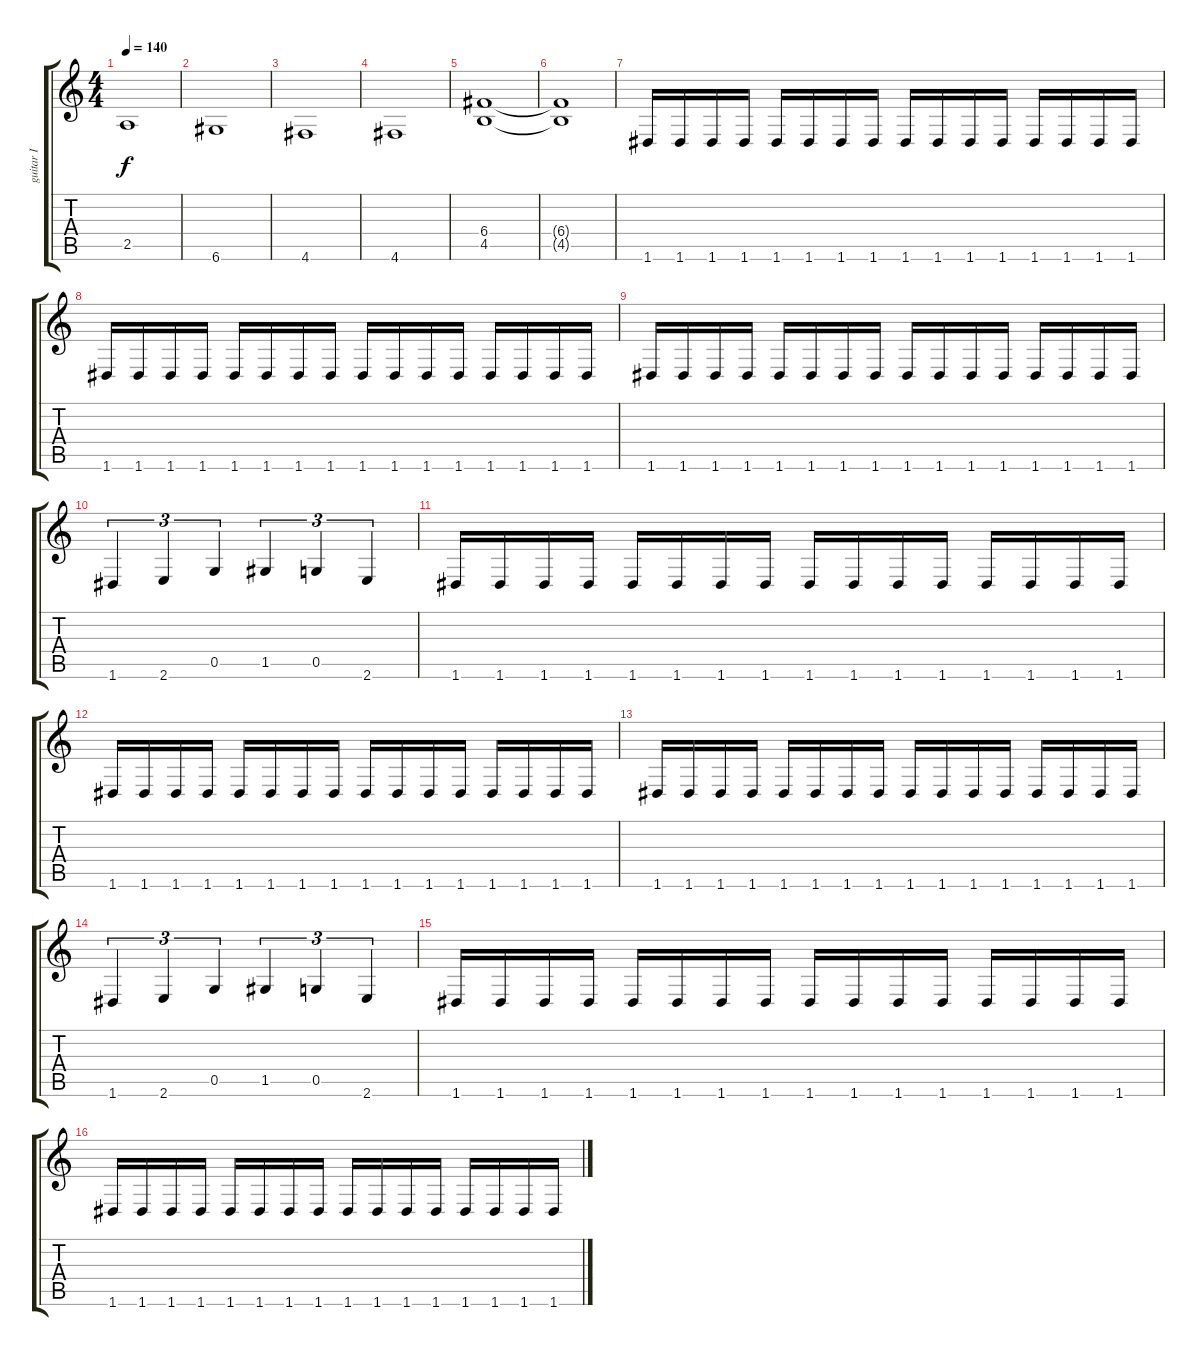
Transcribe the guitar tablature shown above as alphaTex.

\track ("guitar I" "guitar I") {instrument overdrivenguitar}
\staff {score tabs}
\tuning (D4 A3 F3 C3 G2 D2) {hide}
\ts (4 4)
\tempo 140
\clef g2
\ks c
2.5.1{dy f} |
6.6.1 |
4.6.1 |
4.6.1 |
(6.4 4.5).1 |
(6.4{t} 4.5{t}).1 |
1.6.16 1.6.16 1.6.16 1.6.16 1.6.16 1.6.16 1.6.16 1.6.16 1.6.16 1.6.16 1.6.16 1.6.16 1.6.16 1.6.16 1.6.16 1.6.16 |
1.6.16 1.6.16 1.6.16 1.6.16 1.6.16 1.6.16 1.6.16 1.6.16 1.6.16 1.6.16 1.6.16 1.6.16 1.6.16 1.6.16 1.6.16 1.6.16 |
1.6.16 1.6.16 1.6.16 1.6.16 1.6.16 1.6.16 1.6.16 1.6.16 1.6.16 1.6.16 1.6.16 1.6.16 1.6.16 1.6.16 1.6.16 1.6.16 |
1.6.4{tu (3 2)} 2.6.4{tu (3 2)} 0.5.4{tu (3 2)} 1.5.4{tu (3 2)} 0.5.4{tu (3 2)} 2.6.4{tu (3 2)} |
1.6.16 1.6.16 1.6.16 1.6.16 1.6.16 1.6.16 1.6.16 1.6.16 1.6.16 1.6.16 1.6.16 1.6.16 1.6.16 1.6.16 1.6.16 1.6.16 |
1.6.16 1.6.16 1.6.16 1.6.16 1.6.16 1.6.16 1.6.16 1.6.16 1.6.16 1.6.16 1.6.16 1.6.16 1.6.16 1.6.16 1.6.16 1.6.16 |
1.6.16 1.6.16 1.6.16 1.6.16 1.6.16 1.6.16 1.6.16 1.6.16 1.6.16 1.6.16 1.6.16 1.6.16 1.6.16 1.6.16 1.6.16 1.6.16 |
1.6.4{tu (3 2)} 2.6.4{tu (3 2)} 0.5.4{tu (3 2)} 1.5.4{tu (3 2)} 0.5.4{tu (3 2)} 2.6.4{tu (3 2)} |
1.6.16 1.6.16 1.6.16 1.6.16 1.6.16 1.6.16 1.6.16 1.6.16 1.6.16 1.6.16 1.6.16 1.6.16 1.6.16 1.6.16 1.6.16 1.6.16 |
1.6.16 1.6.16 1.6.16 1.6.16 1.6.16 1.6.16 1.6.16 1.6.16 1.6.16 1.6.16 1.6.16 1.6.16 1.6.16 1.6.16 1.6.16 1.6.16
